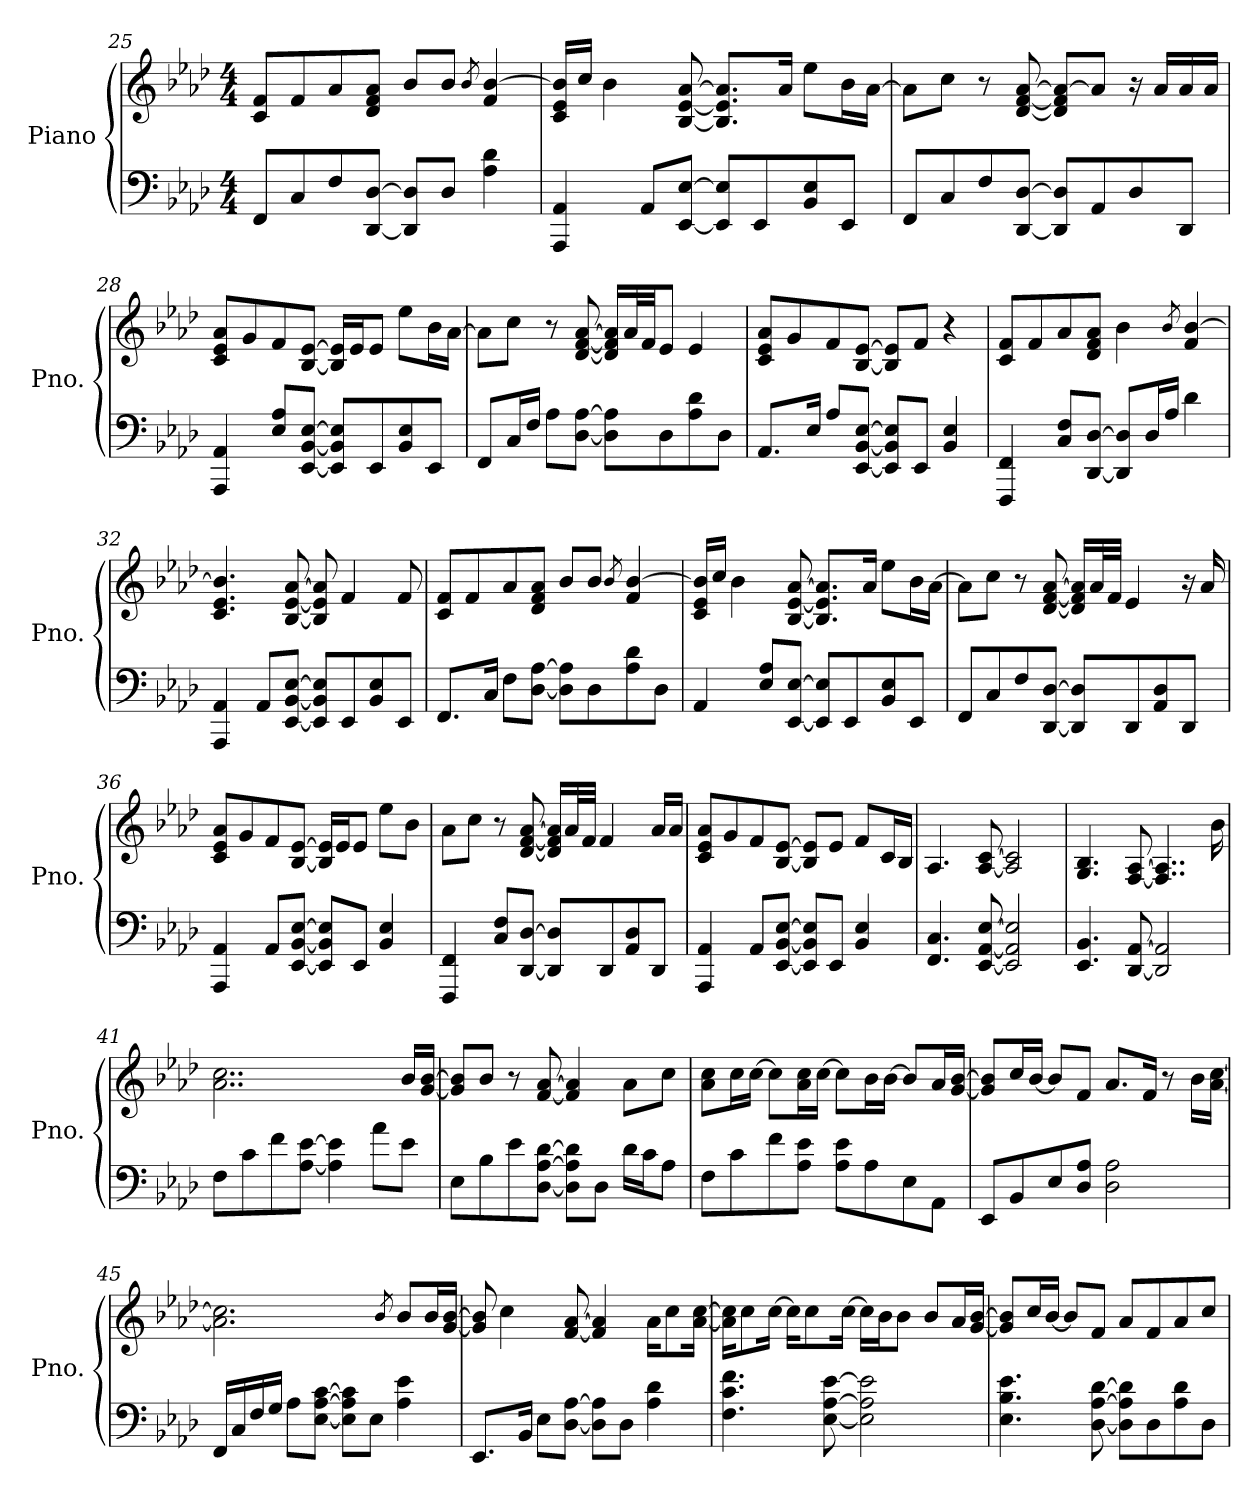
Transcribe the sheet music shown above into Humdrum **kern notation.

**kern	**kern
*part1	*part1
*staff2	*staff1
*I"Piano	*
*I'Pno.	*
*clefF4	*clefG2
*k[b-e-a-d-]	*k[b-e-a-d-]
*M4/4	*M4/4
=25	=25
8FF/L	8c/ 8f/L
8C/	8f/
8F/	8a-/
[8DD-/ [8D-/J	8d-/ 8f/ 8a-/J
8DD-/] 8D-/]L	8b-/L
8D-/J	8b-/J
.	8qb-/
4A-\ 4d-\	4f/ [4b-/
=26	=26
4AAA-/ 4AA-/	16c/ 16e-/ 16b-/]LL
.	16cc/JJ
.	4b-\
8AA-/L	.
[8EE-/ [8E-/J	[8B-/ [8e-/ [8a-/
8EE-/] 8E-/]L	8.B-/] 8.e-/] 8.a-/]L
8EE-/	.
.	16a-/Jk
8BB-/ 8E-/	8ee-\L
8EE-/J	16b-\L
.	[16a-\JJ
!!LO:PB:g=z
=27	=27
8FF/L	8a-\L]
8C/	8cc\J
8F/	8r
[8DD-/ [8D-/J	[8d-/ [8f/ [8a-/
8DD-/] 8D-/]L	8d-/] 8f/] 8a-/_L
8AA-/	8a-/J]
8D-/	16r
.	16a-/LL
8DD-/J	16a-/
.	16a-/JJ
=28	=28
4AAA-/ 4AA-/	8c/ 8e-/ 8a-/L
.	8g/
8E-/ 8A-/L	8f/
[8EE-/ [8BB-/ [8E-/J	[8B-/ [8e-/J
8EE-/] 8BB-/] 8E-/]L	16B-/] 16e-/]LL
.	16e-/J
8EE-/	8e-/J
8BB-/ 8E-/	8ee-\L
8EE-/J	16b-\L
.	[16a-\JJ
!!LO:LB:g=z
=29	=29
8FF/L	8a-\L]
16C/L	8cc\J
16F/JJ	.
8A-\L	8r
[8D-\ [8A-\J	[8d-/ [8f/ [8a-/
8D-\] 8A-\]L	16d-/] 16f/] 16a-/]LL
.	32a-/L
.	32f/JJ
8D-\	8e-/J
8A-\ 8d-\	4e-/
8D-\J	.
=30	=30
8.AA-/L	8c/ 8e-/ 8a-/L
.	8g/
16E-/Jk	.
8A-/L	8f/
[8EE-/ [8BB-/ [8E-/J	[8B-/ [8e-/J
8EE-/] 8BB-/] 8E-/]L	8B-/] 8e-/]L
8EE-/J	8f/J
4BB-/ 4E-/	4r
=31	=31
4FFF/ 4FF/	8c/ 8f/L
.	8f/
8C/ 8F/L	8a-/
[8DD-/ [8D-/J	8d-/ 8f/ 8a-/J
8DD-/] 8D-/]L	4b-\
16D-/L	.
16A-/JJ	.
.	8qb-/
4d-\	4f/ [4b-/
!!LO:LB:g=z
=32	=32
4AAA-/ 4AA-/	4.c/ 4.e-/ 4.b-/]
8AA-/L	.
[8EE-/ [8BB-/ [8E-/J	[8B-/ [8e-/ [8a-/
8EE-/] 8BB-/] 8E-/]L	8B-/] 8e-/] 8a-/]
8EE-/	4f/
8BB-/ 8E-/	.
8EE-/J	8f/
=33	=33
8.FF/L	8c/ 8f/L
.	8f/
16C/Jk	.
8F\L	8a-/
[8D-\ [8A-\J	8d-/ 8f/ 8a-/J
8D-\] 8A-\]L	8b-/L
8D-\	8b-/J
.	8qb-/
8A-\ 8d-\	4f/ [4b-/
8D-\J	.
=34	=34
4AA-/	16c/ 16e-/ 16b-/]LL
.	16cc/JJ
.	4b-\
8E-/ 8A-/L	.
[8EE-/ [8E-/J	[8B-/ [8e-/ [8a-/
8EE-/] 8E-/]L	8.B-/] 8.e-/] 8.a-/]L
8EE-/	.
.	16a-/Jk
8BB-/ 8E-/	8ee-\L
8EE-/J	16b-\L
.	[16a-\JJ
!!LO:LB:g=z
=35	=35
8FF/L	8a-\L]
8C/	8cc\J
8F/	8r
[8DD-/ [8D-/J	[8d-/ [8f/ [8a-/
8DD-/] 8D-/]L	16d-/] 16f/] 16a-/]LL
.	32a-/L
.	32f/JJJ
8DD-/	4e-/
8AA-/ 8D-/	.
8DD-/J	16r
.	16a-/
=36	=36
4AAA-/ 4AA-/	8c/ 8e-/ 8a-/L
.	8g/
8AA-/L	8f/
[8EE-/ [8BB-/ [8E-/J	[8B-/ [8e-/J
8EE-/] 8BB-/] 8E-/]L	16B-/] 16e-/]LL
.	16e-/J
8EE-/J	8e-/J
4BB-/ 4E-/	8ee-\L
.	8b-\J
!!LO:LB:g=z
=37	=37
4FFF/ 4FF/	8a-\L
.	8cc\J
8C/ 8F/L	8r
[8DD-/ [8D-/J	[8d-/ [8f/ [8a-/
8DD-/] 8D-/]L	16d-/] 16f/] 16a-/]LL
.	32a-/L
.	32f/JJJ
8DD-/	4f/
8AA-/ 8D-/	.
8DD-/J	16a-/LL
.	16a-/JJ
=38	=38
4AAA-/ 4AA-/	8c/ 8e-/ 8a-/L
.	8g/
8AA-/L	8f/
[8EE-/ [8BB-/ [8E-/J	[8B-/ [8e-/J
8EE-/] 8BB-/] 8E-/]L	8B-/] 8e-/]L
8EE-/J	8e-/J
4BB-/ 4E-/	8f/L
.	16c/L
.	16B-/JJ
=39	=39
4.FF/ 4.C/	4.A-/
[8EE-/ [8AA-/ [8E-/	[8A-/ [8c/
2EE-/] 2AA-/] 2E-/]	2A-/] 2c/]
!!LO:LB:g=z
=40	=40
4.EE-/ 4.BB-/	4.G/ 4.B-/
[8DD-/ [8AA-/	[8F/ [8A-/
2DD-/] 2AA-/]	4..F/] 4..A-/]
.	16b-\
=41	=41
8F\L	2..a-\ 2..cc\
8c\	.
8f\	.
[8A-\ [8e-\J	.
4A-\] 4e-\]	.
8a-\L	.
8e-\J	16b-/LL
.	[16g/ [16b-/JJ
=42	=42
8E-\L	8g/] 8b-/]L
8B-\	8b-/J
8e-\	8r
[8D-\ [8A-\ [8d-\J	[8f/ [8a-/
8D-\] 8A-\] 8d-\]L	4f/] 4a-/]
8D-\J	.
16d-\LL	8a-\L
16c\J	.
8A-\J	8cc\J
!!LO:PB:g=z
=43	=43
8F\L	8a-\ 8cc\L
8c\	16cc\L
.	[16cc\JJ
8f\	8cc\L]
8A-\ 8e-\J	16a-\ 16cc\L
.	[16cc\JJ
8A-\ 8e-\L	8cc\L]
8A-\	16b-\L
.	[16b-\JJ
8E-\	8b-/L]
8AA-\J	16a-/L
.	[16g/ [16b-/JJ
=44	=44
8EE-/L	8g/] 8b-/]L
8BB-/	16cc/L
.	[16b-/JJ
8E-/	8b-/L]
8D-/ 8A-/J	8f/J
2D-\ 2A-\	8.a-/L
.	16f/Jk
.	8r
.	16b-\LL
.	[16a-\ [16cc\JJ
!!LO:LB:g=z
=45	=45
16FF/LL	2.a-\] 2.cc\]
16C/	.
16F/	.
16G/JJ	.
8A-\L	.
[8E-\ [8A-\ [8c\J	.
8E-\] 8A-\] 8c\]L	.
8E-\J	.
.	8qb-/
4A-\ 4e-\	8b-/L
.	16b-/L
.	[16g/ [16b-/JJ
=46	=46
8.EE-/L	8g/] 8b-/]
.	4cc\
16BB-/Jk	.
8E-\L	.
[8D-\ [8A-\J	[8f/ [8a-/
8D-\] 8A-\]L	4f/] 4a-/]
8D-\J	.
4A-\ 4d-\	16a-\KL
.	8cc\
.	[16a-\ [16cc\Jk
!!LO:LB:g=z
=47	=47
4.F\ 4.c\ 4.f\	16a-\] 16cc\]KL
.	8cc\
.	[16cc\Jk
.	16cc\KL]
.	8cc\
[8E-\ [8A-\ [8e-\	.
.	[16cc\Jk
2E-\] 2A-\] 2e-\]	16cc\LL]
.	16b-\J
.	8b-\J
.	8b-/L
.	16a-/L
.	[16g/ [16b-/JJ
=48	=48
4.E-\ 4.B-\ 4.e-\	8g/] 8b-/]L
.	16cc/L
.	[16b-/JJ
.	8b-/L]
[8D-\ [8A-\ [8d-\	8f/J
8D-\] 8A-\] 8d-\]L	8a-/L
8D-\	8f/
8A-\ 8d-\	8a-/
8D-\J	8cc/J
=	=
*-	*-
